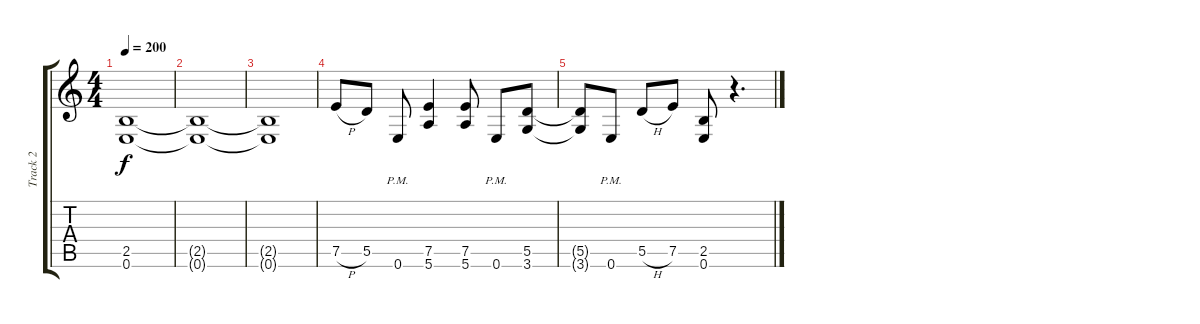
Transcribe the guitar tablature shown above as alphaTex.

\track ("Track 2" "Track 2") {instrument distortionguitar}
\staff {score tabs}
\tuning (E4 B3 G3 D3 A2 E2) {hide}
\ts (4 4)
\tempo 200
\clef g2
\ks c
(2.5 0.6).1{dy f} |
(2.5{t} 0.6{t}).1 |
(2.5{t} 0.6{t}).1 |
7.5{h}.8 5.5.8 0.6{pm}.8 (7.5 5.6).4 (7.5 5.6).8 0.6{pm}.8 (5.5 3.6).8 |
(5.5{t} 3.6{t}).8 0.6{pm}.8 5.5{h}.8 7.5.8 (2.5 0.6).8 r.4{d}
